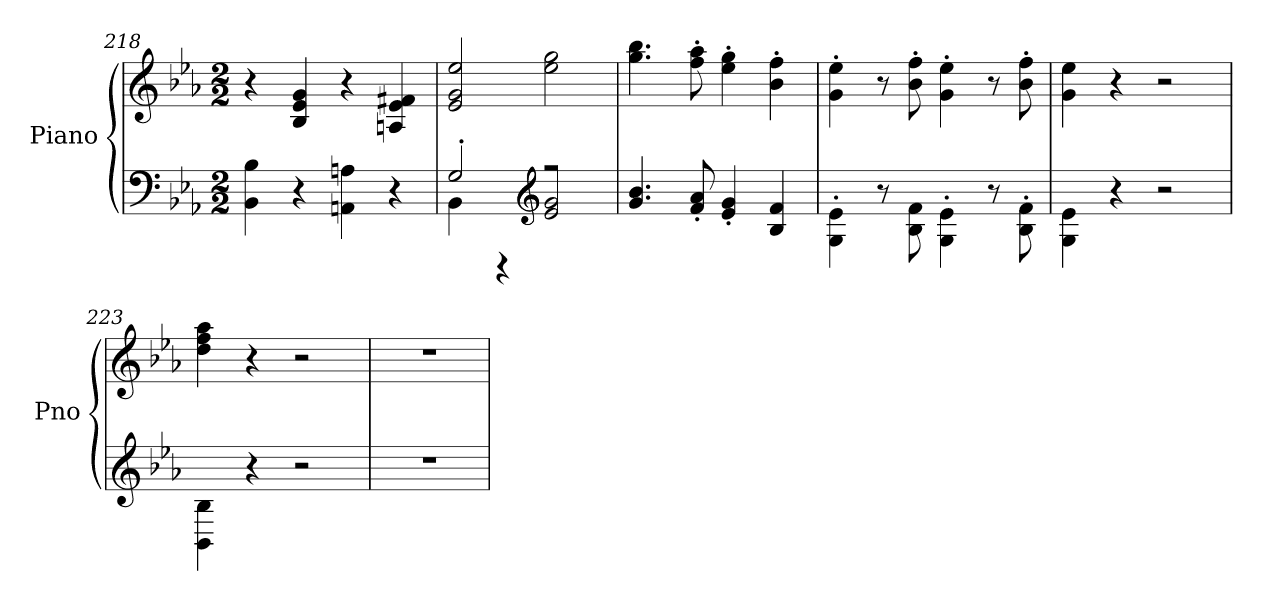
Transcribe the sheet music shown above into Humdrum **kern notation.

**kern	**kern
*part1	*part1
*staff2	*staff1
*I"Piano	*
*I'Pno	*
*clefF4	*clefG2
*k[b-e-a-]	*k[b-e-a-]
*M2/2	*M2/2
=218	=218
4BB-\ 4B-\	4r
4r	4B-/ 4e-/ 4g/
4AAn\ 4An\	4r
4r	4An/ 4e-/ 4f#X/
=219	=219
*^	*
2G'/	4BB-\	2e-/ 2g/ 2ee-/
.	4rDDD	.
*clefG2	*	*
2r	2e-/ 2g/	2ee-\ 2gg\
*v	*v	*
=220	=220
4.g/ 4.b-/	4.gg\ 4.bb-\
8f/' 8a-/'	8ff\' 8aa-\'
4e-/' 4g/'	4ee-\' 4gg\'
4B-/ 4f/	4b-\' 4ff\'
=221	=221
4G\' 4e-\'	4g\' 4ee-\'
8r	8r
8B-\ 8f\	8b-\' 8ff\'
4G\' 4e-\'	4g\' 4ee-\'
8r	8r
8B-\' 8f\'	8b-\' 8ff\'
=222	=222
4G\ 4e-\	4g\ 4ee-\
4r	4r
2r	2r
!!LO:LB:g=z
=223	=223
4BB-\ 4B-\	4dd\ 4ff\ 4aa-\
4r	4r
2r	2r
=224	=224
1r	1r
=	=
*-	*-
